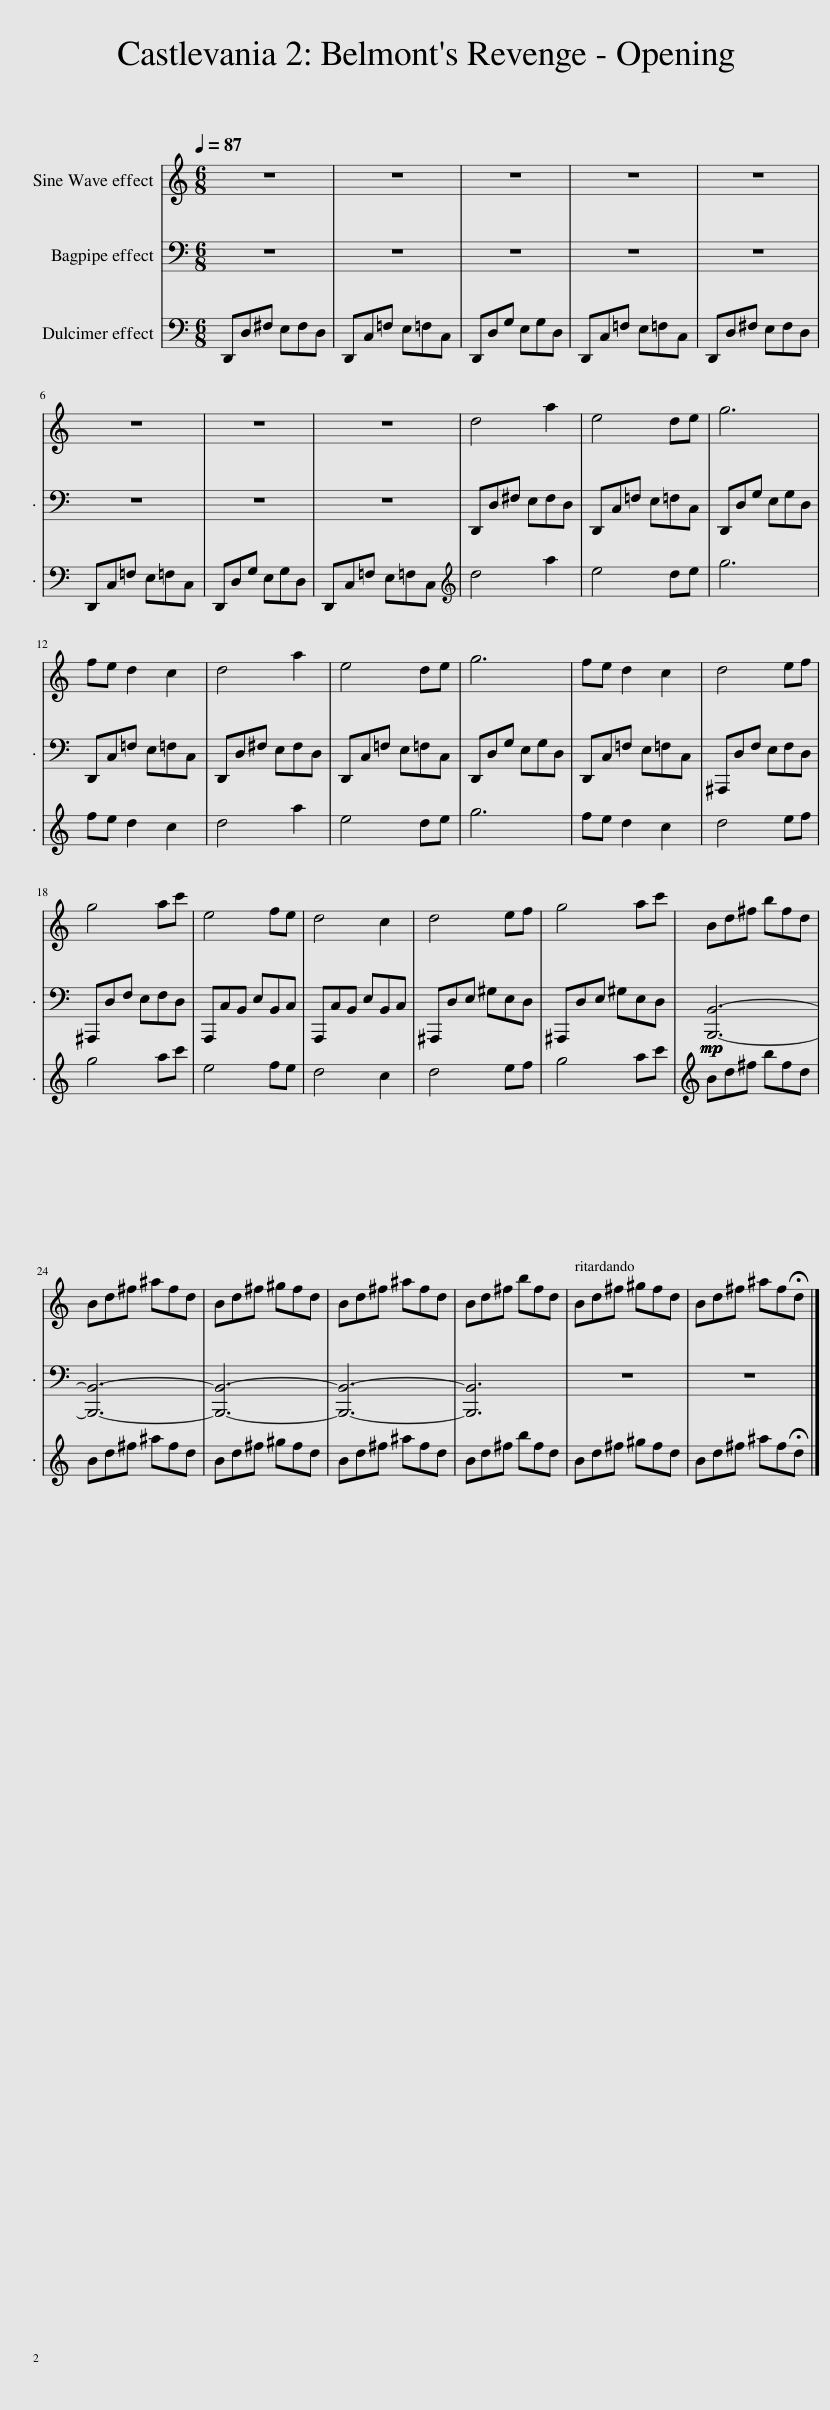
X:1
%%score 1 2 3
L:1/8
Q:1/4=87
M:6/8
I:linebreak $
K:C
V:1 treble
V:2 bass
V:3 bass
V:1
 z6 | z6 | z6 | z6 | z6 |$ %5
 z6 | z6 | z6 | d4 a2 | e4 de | %10
 g6 |$ fe d2 c2 | d4 a2 | e4 de | g6 | %15
 fe d2 c2 | d4 ef |$ g4 ac' | e4 fe | d4 c2 | %20
 d4 ef | g4 ac' | Bd^f bfd |$ Bd^f ^afd | Bd^f ^gfd | %25
 Bd^f ^afd | Bd^f bfd | Bd^f ^gfd | Bd^f ^af!fermata!d |] %29
V:2
 z6 | z6 | z6 | z6 | z6 |$ %5
 z6 | z6 | z6 | D,,D,^F, E,F,D, | D,,C,=F, E,=F,C, | %10
 D,,D,G, E,G,D, |$ D,,C,=F, E,=F,C, | D,,D,^F, E,F,D, | D,,C,=F, E,=F,C, | D,,D,G, E,G,D, | %15
 D,,C,=F, E,=F,C, | ^A,,,D,F, E,F,D, |$ ^A,,,D,F, E,F,D, | A,,,C,B,, E,B,,C, | A,,,C,B,, E,B,,C, | %20
 ^A,,,D,E, ^G,E,D, | ^A,,,D,E, ^G,E,D, |!mp!!mp! [B,,,B,,]6- |$ [B,,,B,,]6- | [B,,,B,,]6- | %25
 [B,,,B,,]6- | [B,,,B,,]6 | z6 | z6 |] %29
V:3
 D,,D,^F, E,F,D, | D,,C,=F, E,=F,C, | D,,D,G, E,G,D, | D,,C,=F, E,=F,C, | D,,D,^F, E,F,D, |$ %5
 D,,C,=F, E,=F,C, | D,,D,G, E,G,D, | D,,C,=F, E,=F,C, |[K:treble] d4 a2 | e4 de | %10
 g6 |$ fe d2 c2 | d4 a2 | e4 de | g6 | %15
 fe d2 c2 | d4 ef |$ g4 ac' | e4 fe | d4 c2 | %20
 d4 ef | g4 ac' | Bd^f bfd |$ Bd^f ^afd | Bd^f ^gfd | %25
 Bd^f ^afd | Bd^f bfd | Bd^f ^gfd | Bd^f ^af!fermata!d |] %29
